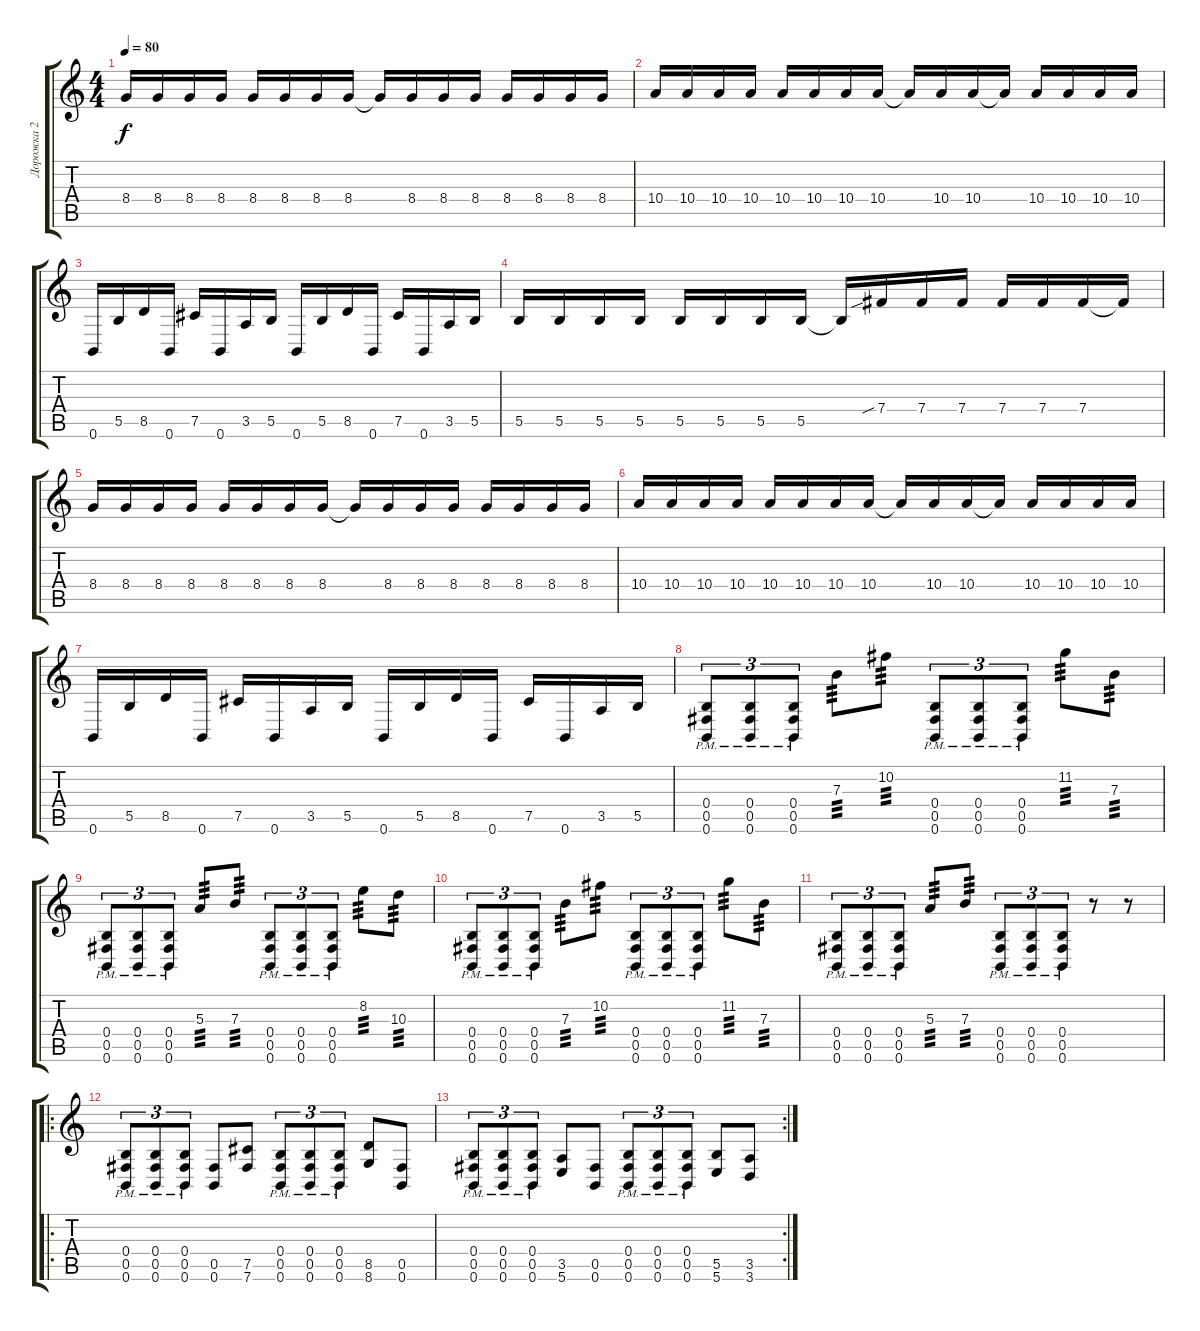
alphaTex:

\track ("Дорожка 2" "Дорожка 2") {instrument acousticguitarnylon}
\staff {score tabs}
\tuning (Db4 Ab3 E3 B2 Gb2 B1) {hide}
\ts (4 4)
\tempo 80
\clef g2
\ks c
8.4.16{dy f} 8.4.16 8.4.16 8.4.16 8.4.16 8.4.16 8.4.16 8.4.16 8.4{t}.16 8.4.16 8.4.16 8.4.16 8.4.16 8.4.16 8.4.16 8.4.16 |
10.4.16 10.4.16 10.4.16 10.4.16 10.4.16 10.4.16 10.4.16 10.4.16 10.4{t}.16 10.4.16 10.4.16 10.4{t}.16 10.4.16 10.4.16 10.4.16 10.4.16 |
0.6.16 5.5.16 8.5.16 0.6.16 7.5.16 0.6.16 3.5.16 5.5.16 0.6.16 5.5.16 8.5.16 0.6.16 7.5.16 0.6.16 3.5.16 5.5.16 |
5.5.16 5.5.16 5.5.16 5.5.16 5.5.16 5.5.16 5.5.16 5.5.16 5.5{t}.16 7.4{sib}.16 7.4.16 7.4.16 7.4.16 7.4.16 7.4.16 7.4{t}.16 |
8.4.16 8.4.16 8.4.16 8.4.16 8.4.16 8.4.16 8.4.16 8.4.16 8.4{t}.16 8.4.16 8.4.16 8.4.16 8.4.16 8.4.16 8.4.16 8.4.16 |
10.4.16 10.4.16 10.4.16 10.4.16 10.4.16 10.4.16 10.4.16 10.4.16 10.4{t}.16 10.4.16 10.4.16 10.4{t}.16 10.4.16 10.4.16 10.4.16 10.4.16 |
0.6.16 5.5.16 8.5.16 0.6.16 7.5.16 0.6.16 3.5.16 5.5.16 0.6.16 5.5.16 8.5.16 0.6.16 7.5.16 0.6.16 3.5.16 5.5.16 |
(0.4{pm} 0.5{pm} 0.6{pm}).8{tu (3 2)} (0.4{pm} 0.5{pm} 0.6{pm}).8{tu (3 2)} (0.4{pm} 0.5{pm} 0.6{pm}).8{tu (3 2)} 7.3.8{tp 3} 10.2.8{tp 3} (0.4{pm} 0.5{pm} 0.6{pm}).8{tu (3 2)} (0.4{pm} 0.5{pm} 0.6{pm}).8{tu (3 2)} (0.4{pm} 0.5{pm} 0.6{pm}).8{tu (3 2)} 11.2.8{tp 3} 7.3.8{tp 3} |
(0.4{pm} 0.5{pm} 0.6{pm}).8{tu (3 2)} (0.4{pm} 0.5{pm} 0.6{pm}).8{tu (3 2)} (0.4{pm} 0.5{pm} 0.6{pm}).8{tu (3 2)} 5.3.8{tp 3} 7.3.8{tp 3} (0.4{pm} 0.5{pm} 0.6{pm}).8{tu (3 2)} (0.4{pm} 0.5{pm} 0.6{pm}).8{tu (3 2)} (0.4{pm} 0.5{pm} 0.6{pm}).8{tu (3 2)} 8.2.8{tp 3} 10.3.8{tp 3} |
(0.4{pm} 0.5{pm} 0.6{pm}).8{tu (3 2)} (0.4{pm} 0.5{pm} 0.6{pm}).8{tu (3 2)} (0.4{pm} 0.5{pm} 0.6{pm}).8{tu (3 2)} 7.3.8{tp 3} 10.2.8{tp 3} (0.4{pm} 0.5{pm} 0.6{pm}).8{tu (3 2)} (0.4{pm} 0.5{pm} 0.6{pm}).8{tu (3 2)} (0.4{pm} 0.5{pm} 0.6{pm}).8{tu (3 2)} 11.2.8{tp 3} 7.3.8{tp 3} |
(0.4{pm} 0.5{pm} 0.6{pm}).8{tu (3 2)} (0.4{pm} 0.5{pm} 0.6{pm}).8{tu (3 2)} (0.4{pm} 0.5{pm} 0.6{pm}).8{tu (3 2)} 5.3.8{tp 3} 7.3.8{tp 3} (0.4{pm} 0.5{pm} 0.6{pm}).8{tu (3 2)} (0.4{pm} 0.5{pm} 0.6{pm}).8{tu (3 2)} (0.4{pm} 0.5{pm} 0.6{pm}).8{tu (3 2)} r.8 r.8 |
\ro
(0.4{pm} 0.5{pm} 0.6{pm}).8{tu (3 2)} (0.4{pm} 0.5{pm} 0.6{pm}).8{tu (3 2)} (0.4{pm} 0.5{pm} 0.6{pm}).8{tu (3 2)} (0.5 0.6).8 (7.5 7.6).8 (0.4{pm} 0.5{pm} 0.6{pm}).8{tu (3 2)} (0.4{pm} 0.5{pm} 0.6{pm}).8{tu (3 2)} (0.4{pm} 0.5{pm} 0.6{pm}).8{tu (3 2)} (8.5 8.6).8 (0.5 0.6).8 |
\rc 2
(0.4{pm} 0.5{pm} 0.6{pm}).8{tu (3 2)} (0.4{pm} 0.5{pm} 0.6{pm}).8{tu (3 2)} (0.4{pm} 0.5{pm} 0.6{pm}).8{tu (3 2)} (3.5 5.6).8 (0.5 0.6).8 (0.4{pm} 0.5{pm} 0.6{pm}).8{tu (3 2)} (0.4{pm} 0.5{pm} 0.6{pm}).8{tu (3 2)} (0.4{pm} 0.5{pm} 0.6{pm}).8{tu (3 2)} (5.5 5.6).8 (3.5 3.6).8
